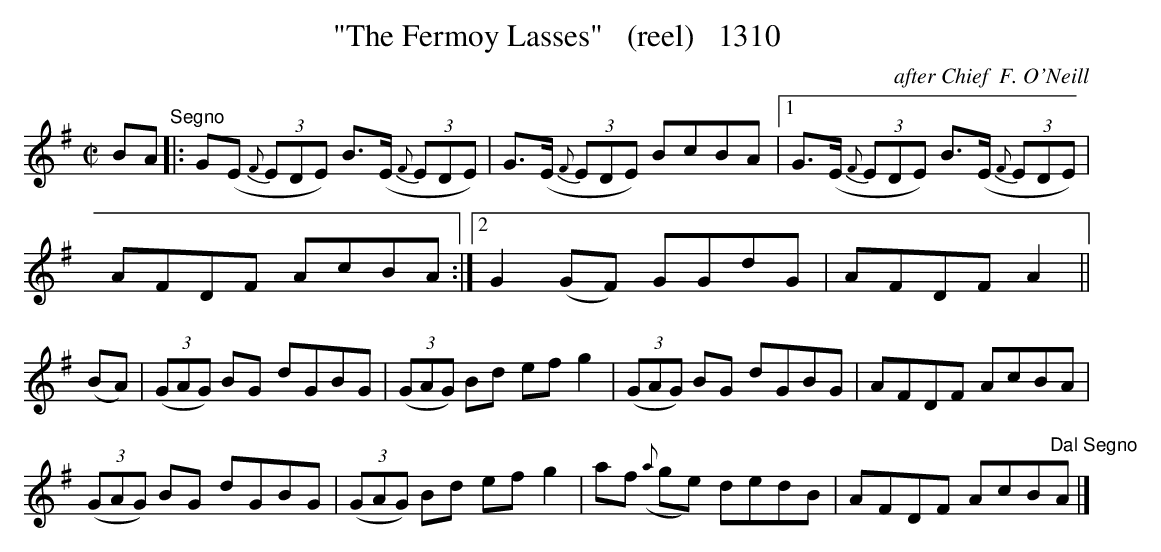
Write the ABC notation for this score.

X:1
T:"The Fermoy Lasses"   (reel)   1310
C:after Chief  F. O'Neill
BRENNAN July 2003 (HTTP://WWW.SOSYOURMOM.COM)
M:C|
L:1/8
K:G
BA"^Segno"|:G(E (3{F}EDE) B3/2(E/2 (3{F}EDE)|G3/2(E/2 (3{F}EDE) BcBA|[1G3/2(E/2 (3{F}EDE) B3/2(E/2 (3{F}EDE)|
AFDF AcBA:|[2G2(GF) GGdG|AFDF A2||
(BA)| (3(GAG) BG dGBG| (3(GAG) Bd ef g2| (3(GAG) BG dGBG|AFDF AcBA|
(3(GAG) BG dGBG| (3(GAG) Bd ef g2|af ({a}ge) dedB|AFDF AcB"^Dal Segno"A|]
